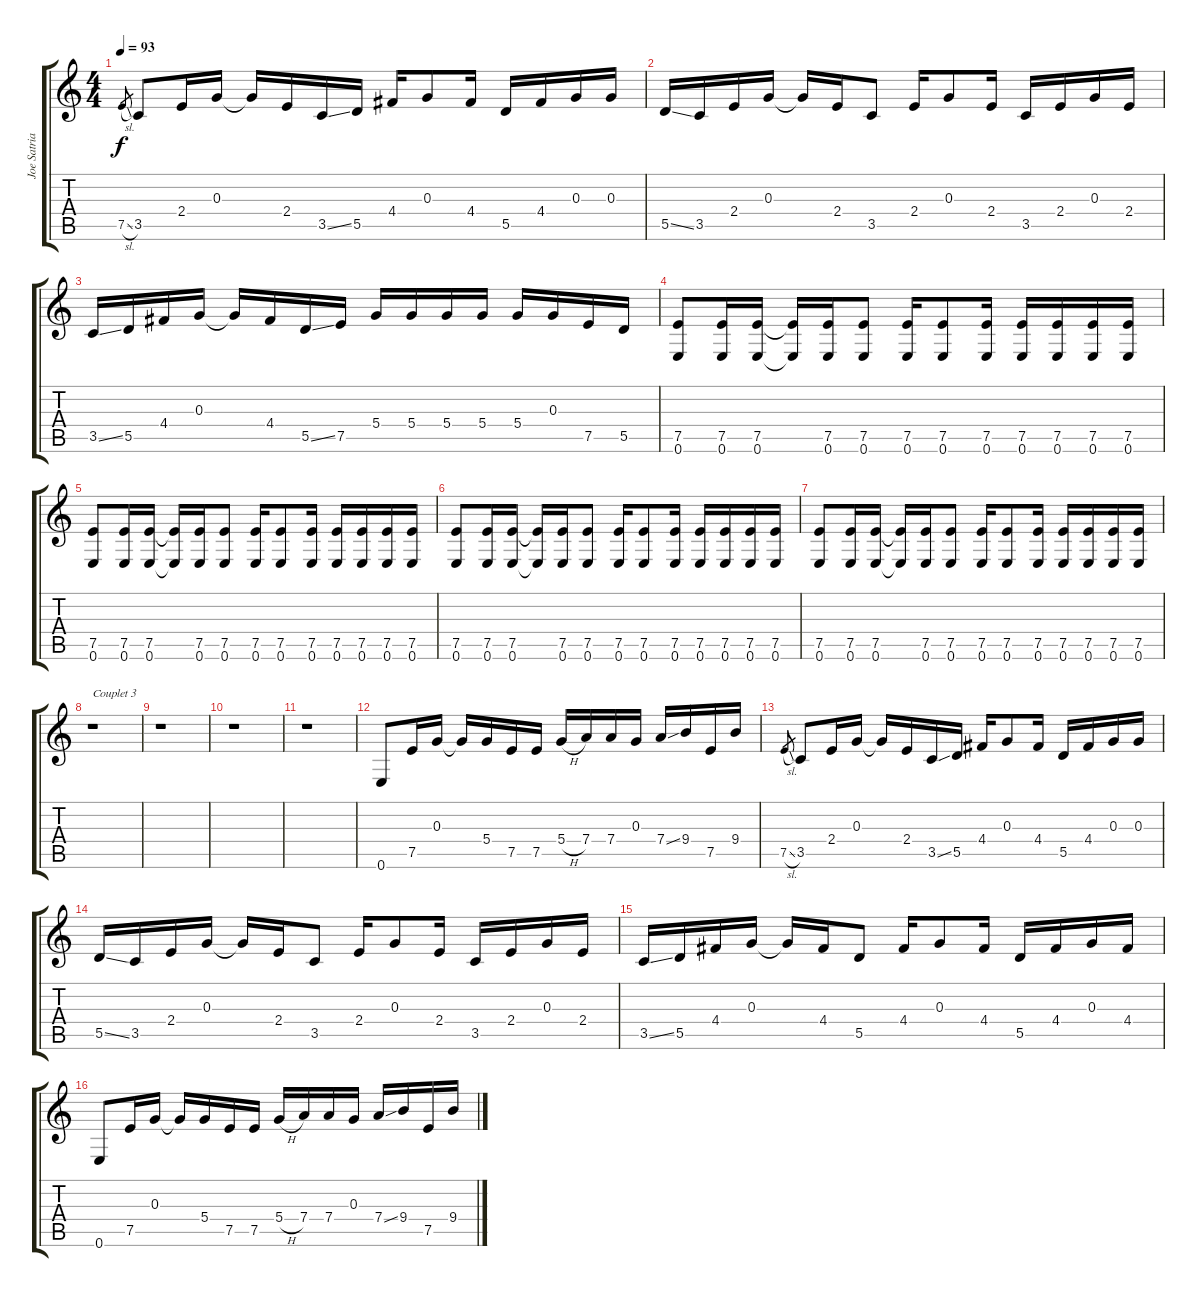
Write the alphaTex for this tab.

\track ("Joe Satriani" "Joe Satria") {instrument electricguitarmuted}
\staff {score tabs}
\tuning (E4 B3 G3 D3 A2 E2) {hide}
\ts (4 4)
\tempo 93
\clef g2
\ks c
7.5{sl}.8{gr dy f} 3.5.8 2.4.16 0.3.16 0.3{t}.16 2.4.16 3.5{ss}.16 5.5.16 4.4.16 0.3.8 4.4.16 5.5.16 4.4.16 0.3.16 0.3.16 |
5.5{ss}.16 3.5.16 2.4.16 0.3.16 0.3{t}.16 2.4.16 3.5.8 2.4.16 0.3.8 2.4.16 3.5.16 2.4.16 0.3.16 2.4.16 |
3.5{ss}.16 5.5.16 4.4.16 0.3.16 0.3{t}.16 4.4.16 5.5{ss}.16 7.5.16 5.4.16 5.4.16 5.4.16 5.4.16 5.4.16 0.3.16 7.5.16 5.5.16 |
(7.5 0.6).8 (7.5 0.6).16 (7.5 0.6).16 (7.5{t} 0.6{t}).16 (7.5 0.6).16 (7.5 0.6).8 (7.5 0.6).16 (7.5 0.6).8 (7.5 0.6).16 (7.5 0.6).16 (7.5 0.6).16 (7.5 0.6).16 (7.5 0.6).16 |
(7.5 0.6).8 (7.5 0.6).16 (7.5 0.6).16 (7.5{t} 0.6{t}).16 (7.5 0.6).16 (7.5 0.6).8 (7.5 0.6).16 (7.5 0.6).8 (7.5 0.6).16 (7.5 0.6).16 (7.5 0.6).16 (7.5 0.6).16 (7.5 0.6).16 |
(7.5 0.6).8 (7.5 0.6).16 (7.5 0.6).16 (7.5{t} 0.6{t}).16 (7.5 0.6).16 (7.5 0.6).8 (7.5 0.6).16 (7.5 0.6).8 (7.5 0.6).16 (7.5 0.6).16 (7.5 0.6).16 (7.5 0.6).16 (7.5 0.6).16 |
(7.5 0.6).8 (7.5 0.6).16 (7.5 0.6).16 (7.5{t} 0.6{t}).16 (7.5 0.6).16 (7.5 0.6).8 (7.5 0.6).16 (7.5 0.6).8 (7.5 0.6).16 (7.5 0.6).16 (7.5 0.6).16 (7.5 0.6).16 (7.5 0.6).16 |
r.1{txt "Couplet 3"} |
r.1 |
r.1 |
r.1 |
0.6.8 7.5.16 0.3.16 0.3{t}.16 5.4.16 7.5.16 7.5.16 5.4{h}.16 7.4.16 7.4.16 0.3.16 7.4{ss}.16 9.4.16 7.5.16 9.4.16 |
7.5{sl}.8{gr} 3.5.8 2.4.16 0.3.16 0.3{t}.16 2.4.16 3.5{ss}.16 5.5.16 4.4.16 0.3.8 4.4.16 5.5.16 4.4.16 0.3.16 0.3.16 |
5.5{ss}.16 3.5.16 2.4.16 0.3.16 0.3{t}.16 2.4.16 3.5.8 2.4.16 0.3.8 2.4.16 3.5.16 2.4.16 0.3.16 2.4.16 |
3.5{ss}.16 5.5.16 4.4.16 0.3.16 0.3{t}.16 4.4.16 5.5.8 4.4.16 0.3.8 4.4.16 5.5.16 4.4.16 0.3.16 4.4.16 |
0.6.8 7.5.16 0.3.16 0.3{t}.16 5.4.16 7.5.16 7.5.16 5.4{h}.16 7.4.16 7.4.16 0.3.16 7.4{ss}.16 9.4.16 7.5.16 9.4.16
